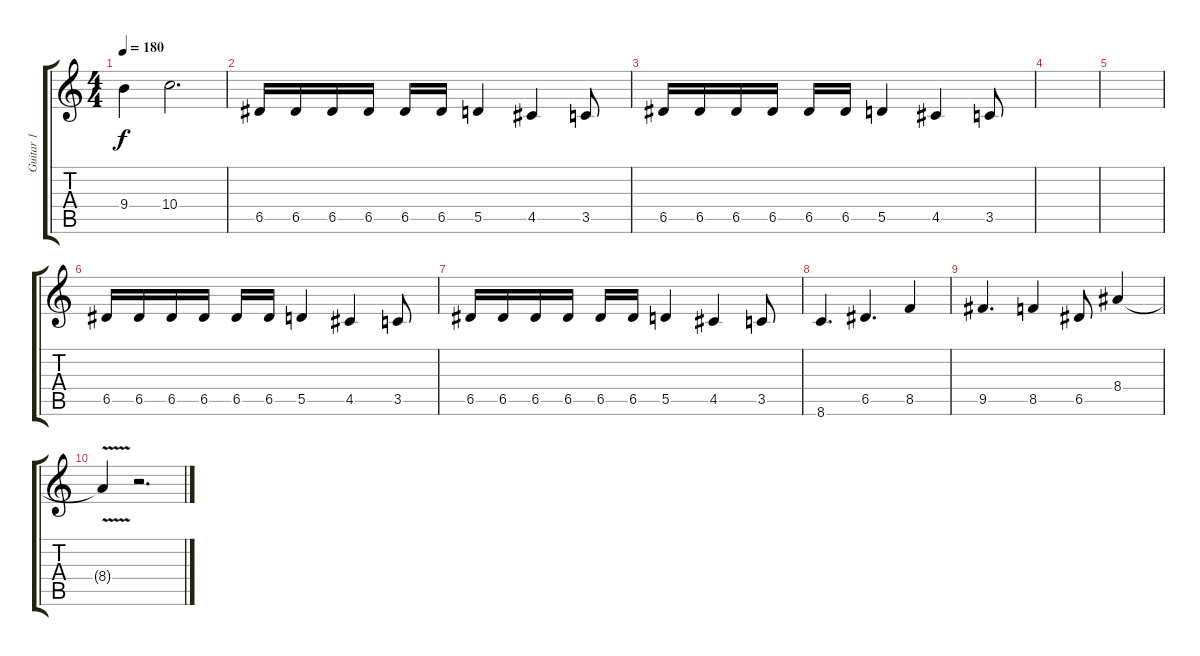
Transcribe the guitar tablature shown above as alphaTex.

\track ("Guitar 1" "Guitar 1") {instrument distortionguitar}
\staff {score tabs}
\tuning (E4 B3 G3 D3 A2 E2) {hide}
\ts (4 4)
\tempo 180
\clef g2
\ks c
9.4{t}.4{dy f} 10.4.2{d} |
6.5.16 6.5.16 6.5.16 6.5.16 6.5.16 6.5.16 5.5.4 4.5.4 3.5.8 |
6.5.16 6.5.16 6.5.16 6.5.16 6.5.16 6.5.16 5.5.4 4.5.4 3.5.8 |
|
|
6.5.16 6.5.16 6.5.16 6.5.16 6.5.16 6.5.16 5.5.4 4.5.4 3.5.8 |
6.5.16 6.5.16 6.5.16 6.5.16 6.5.16 6.5.16 5.5.4 4.5.4 3.5.8 |
8.6.4{d} 6.5.4{d} 8.5.4 |
9.5.4{d} 8.5.4 6.5.8 8.4.4 |
8.4{v t}.4 r.2{d}
